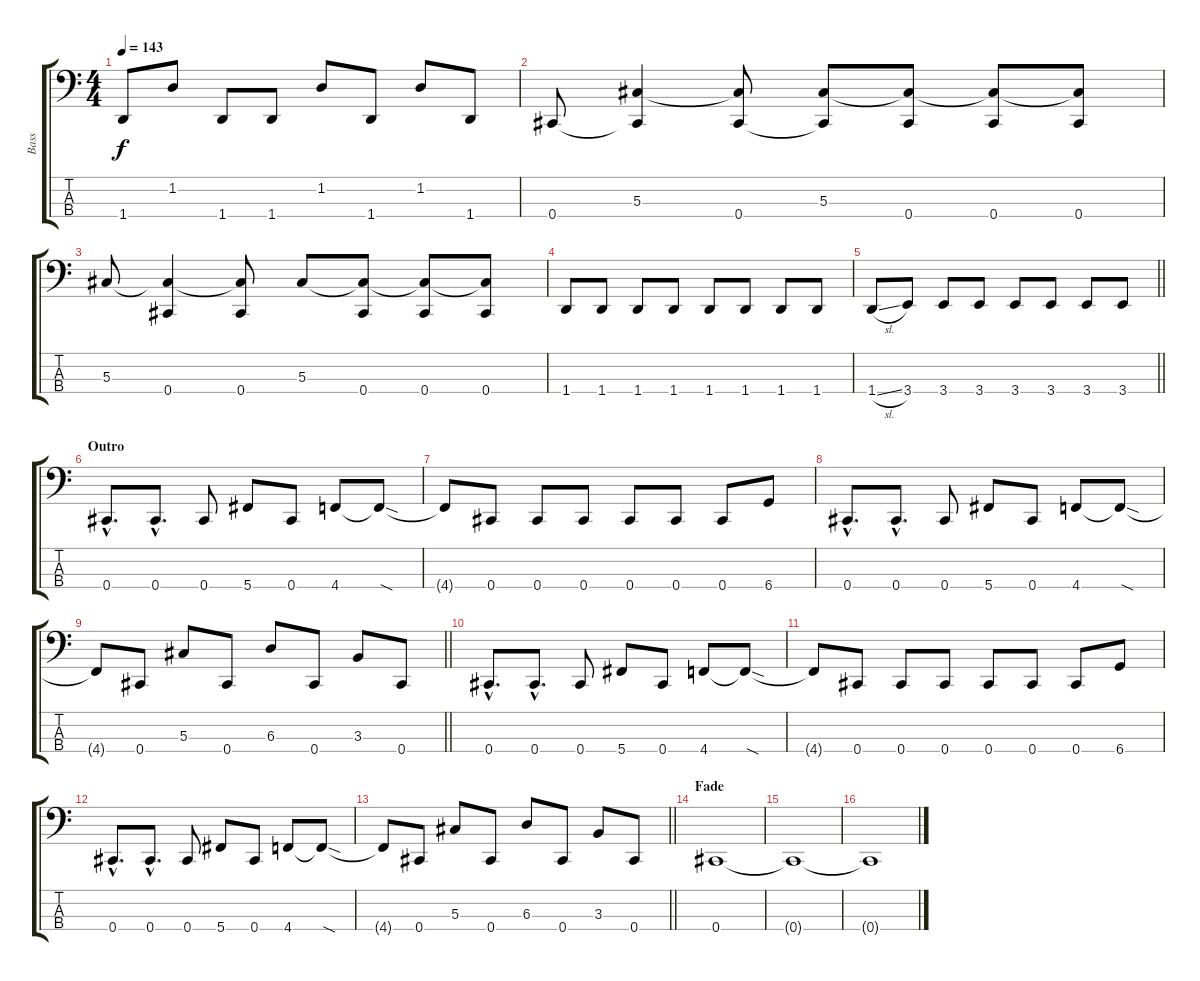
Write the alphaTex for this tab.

\track ("Bass" "Bass") {instrument electricbasspick}
\staff {score tabs}
\tuning (Gb2 Db2 Ab1 Db1) {hide}
\ts (4 4)
\tempo 143
\clef f4
\ks c
1.4.8{dy f} 1.2.8 1.4.8 1.4.8 1.2.8 1.4.8 1.2.8 1.4.8 |
0.4.8 (5.3 0.4{t}).4 (5.3{t} 0.4).8 (5.3 0.4{t}).8 (5.3{t} 0.4).8 (5.3{t} 0.4).8 (5.3{t} 0.4).8 |
5.3.8 (5.3{t} 0.4).4 (5.3{t} 0.4).8 5.3.8 (5.3{t} 0.4).8 (5.3{t} 0.4).8 (5.3{t} 0.4).8 |
1.4.8 1.4.8 1.4.8 1.4.8 1.4.8 1.4.8 1.4.8 1.4.8 |
\barLineRight lightlight
1.4{sl}.8 3.4.8 3.4.8 3.4.8 3.4.8 3.4.8 3.4.8 3.4.8 |
\section ("" "Outro")
0.4{hac}.8{d} 0.4{hac}.8{d} 0.4.8 5.4.8 0.4.8 4.4.8 4.4{sod t}.8 |
4.4{t}.8 0.4.8 0.4.8 0.4.8 0.4.8 0.4.8 0.4.8 6.4.8 |
0.4{hac}.8{d} 0.4{hac}.8{d} 0.4.8 5.4.8 0.4.8 4.4.8 4.4{sod t}.8 |
\barLineRight lightlight
4.4{t}.8 0.4.8 5.3.8 0.4.8 6.3.8 0.4.8 3.3.8 0.4.8 |
0.4{hac}.8{d} 0.4{hac}.8{d} 0.4.8 5.4.8 0.4.8 4.4.8 4.4{sod t}.8 |
4.4{t}.8 0.4.8 0.4.8 0.4.8 0.4.8 0.4.8 0.4.8 6.4.8 |
0.4{hac}.8{d} 0.4{hac}.8{d} 0.4.8 5.4.8 0.4.8 4.4.8 4.4{sod t}.8 |
\barLineRight lightlight
4.4{t}.8 0.4.8 5.3.8 0.4.8 6.3.8 0.4.8 3.3.8 0.4.8 |
\section ("" "Fade")
0.4.1{volume 8} |
0.4{t}.1 |
0.4{t}.1
